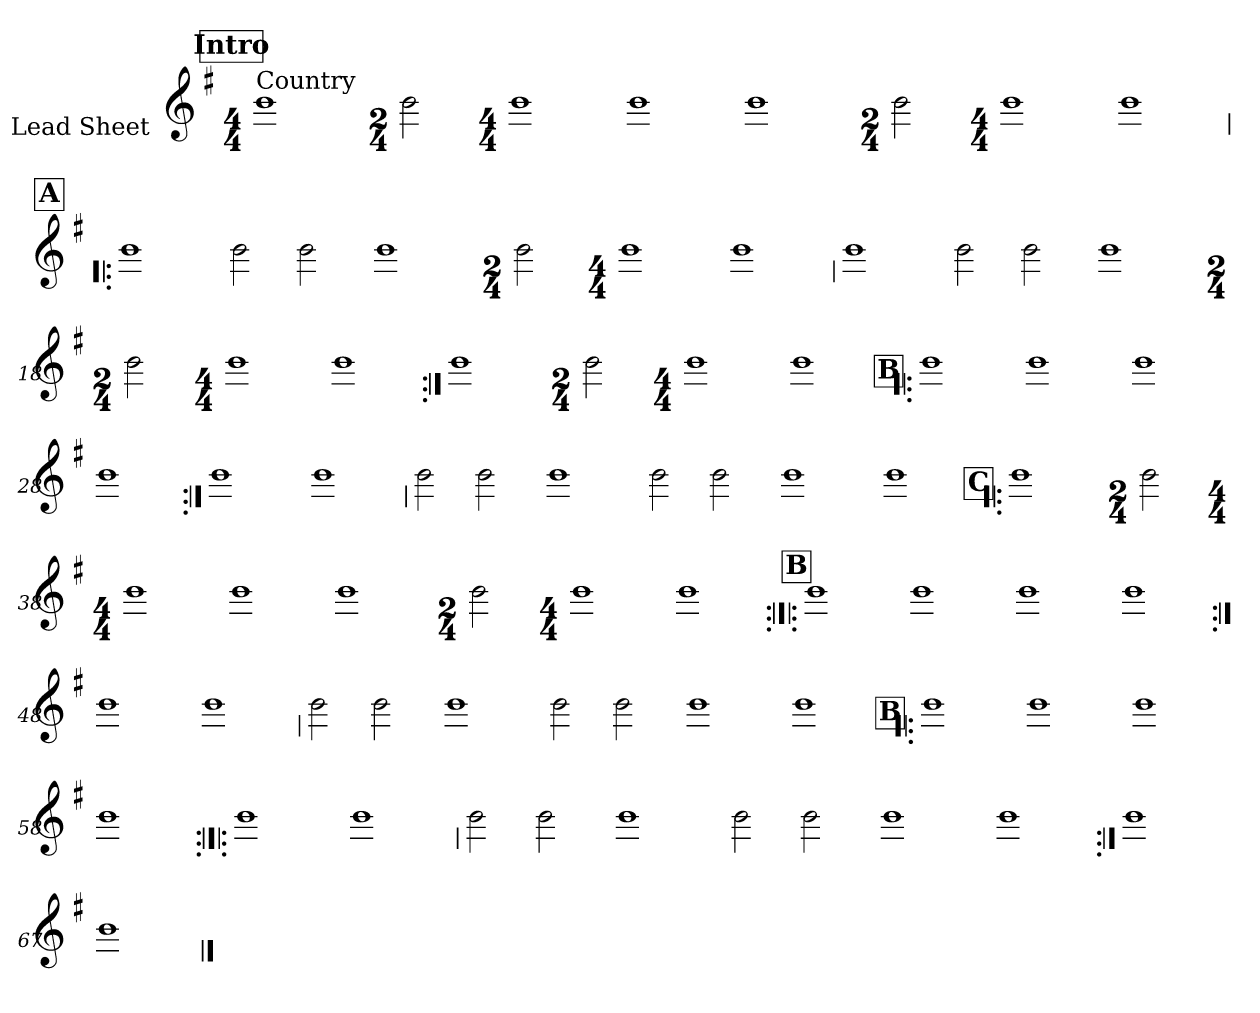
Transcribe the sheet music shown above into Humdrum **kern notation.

**kern
*part1
*staff1
*I"Lead Sheet
*stria0
*clefG2
*k[f#]
*G:
*M4/4
*MM195
!!LO:REH:place=s1:a:t=Intro
=1||
!LO:TX:a:t=Country
1b
=2-
*M2/4
2b
=3-
*M4/4
1b
=4-
1b
=5-
1b
=6-
*M2/4
2b
=7-
*M4/4
1b
=8-
1b
!!LO:LB:g=z
!!LO:REH:place=s1:a:t=A
=9!|:
1b
=10-
2b
2b
=11-
1b
=12-
*M2/4
2b
=13-
*M4/4
1b
=14-
1b
!!LO:LB:g=z
=15
1b
=16-
2b
2b
=17-
1b
=18-
*M2/4
2b
=19-
*M4/4
1b
=20-
1b
!!LO:LB:g=z
=21:|!
1b
=22-
*M2/4
2b
=23-
*M4/4
1b
=24-
1b
!!LO:LB:g=z
!!LO:REH:place=s1:a:t=B
=25!|:
1b
=26-
1b
=27-
1b
=28-
1b
=29:|!
1b
=30-
1b
!!LO:LB:g=z
=31
2b
2b
=32-
1b
=33-
2b
2b
=34-
1b
=35-
1b
!!LO:LB:g=z
!!LO:REH:place=s1:a:t=C
=36!|:
1b
=37-
*M2/4
2b
=38-
*M4/4
1b
=39-
1b
=40-
1b
=41-
*M2/4
2b
=42-
*M4/4
1b
=43-
1b
!!LO:LB:g=z
!!LO:REH:place=s1:a:t=B
=44:|!|:
1b
=45-
1b
=46-
1b
=47-
1b
=48:|!
1b
=49-
1b
!!LO:LB:g=z
=50
2b
2b
=51-
1b
=52-
2b
2b
=53-
1b
=54-
1b
!!LO:LB:g=z
!!LO:REH:place=s1:a:t=B
=55!|:
1b
=56-
1b
=57-
1b
=58-
1b
=59:|!|:
1b
=60-
1b
!!LO:LB:g=z
=61
2b
2b
=62-
1b
=63-
2b
2b
=64-
1b
=65-
1b
!!LO:LB:g=z
=66:|!
1b
=67-
1b
==
*-
